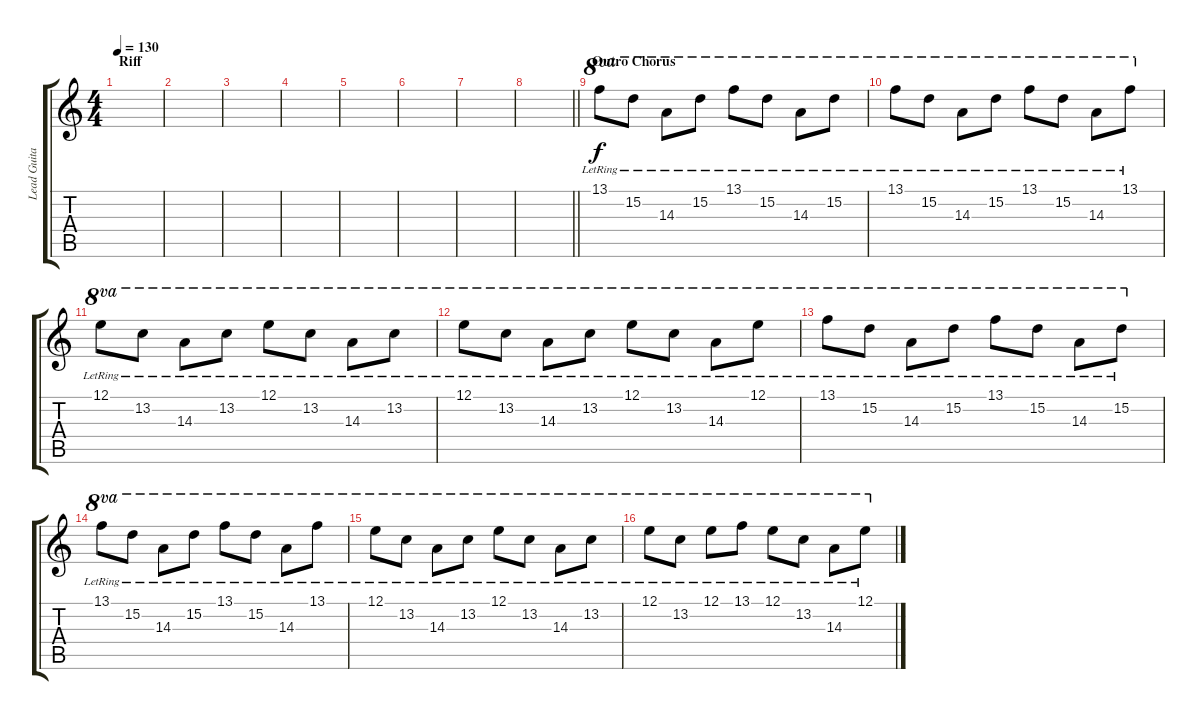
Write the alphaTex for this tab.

\track ("Lead Guitar (Clean)" "Lead Guita") {instrument electricguitarclean}
\staff {score tabs}
\tuning (E4 B3 G3 D3 A2 E2) {hide}
\ts (4 4)
\section ("" "Riff")
\tempo 130
\clef g2
\ks c
|
|
|
|
|
|
|
\barLineRight lightlight
|
\section ("" "Outro Chorus")
13.1{lr}.8{ot 8va} 15.2{lr}.8{ot 8va} 14.3{lr}.8{ot 8va} 15.2{lr}.8{ot 8va} 13.1{lr}.8{ot 8va} 15.2{lr}.8{ot 8va} 14.3{lr}.8{ot 8va} 15.2{lr}.8{ot 8va} |
13.1{lr}.8{ot 8va} 15.2{lr}.8{ot 8va} 14.3{lr}.8{ot 8va} 15.2{lr}.8{ot 8va} 13.1{lr}.8{ot 8va} 15.2{lr}.8{ot 8va} 14.3{lr}.8{ot 8va} 13.1{lr}.8{ot 8va} |
12.1{lr}.8{ot 8va} 13.2{lr}.8{ot 8va} 14.3{lr}.8{ot 8va} 13.2{lr}.8{ot 8va} 12.1{lr}.8{ot 8va} 13.2{lr}.8{ot 8va} 14.3{lr}.8{ot 8va} 13.2{lr}.8{ot 8va} |
12.1{lr}.8{ot 8va} 13.2{lr}.8{ot 8va} 14.3{lr}.8{ot 8va} 13.2{lr}.8{ot 8va} 12.1{lr}.8{ot 8va} 13.2{lr}.8{ot 8va} 14.3{lr}.8{ot 8va} 12.1{lr}.8{ot 8va} |
13.1{lr}.8{ot 8va} 15.2{lr}.8{ot 8va} 14.3{lr}.8{ot 8va} 15.2{lr}.8{ot 8va} 13.1{lr}.8{ot 8va} 15.2{lr}.8{ot 8va} 14.3{lr}.8{ot 8va} 15.2{lr}.8{ot 8va} |
13.1{lr}.8{ot 8va} 15.2{lr}.8{ot 8va} 14.3{lr}.8{ot 8va} 15.2{lr}.8{ot 8va} 13.1{lr}.8{ot 8va} 15.2{lr}.8{ot 8va} 14.3{lr}.8{ot 8va} 13.1{lr}.8{ot 8va} |
12.1{lr}.8{ot 8va} 13.2{lr}.8{ot 8va} 14.3{lr}.8{ot 8va} 13.2{lr}.8{ot 8va} 12.1{lr}.8{ot 8va} 13.2{lr}.8{ot 8va} 14.3{lr}.8{ot 8va} 13.2{lr}.8{ot 8va} |
12.1{lr}.8{ot 8va} 13.2{lr}.8{ot 8va} 12.1{lr}.8{ot 8va} 13.1{lr}.8{ot 8va} 12.1{lr}.8{ot 8va} 13.2{lr}.8{ot 8va} 14.3{lr}.8{ot 8va} 12.1{lr}.8{ot 8va}
